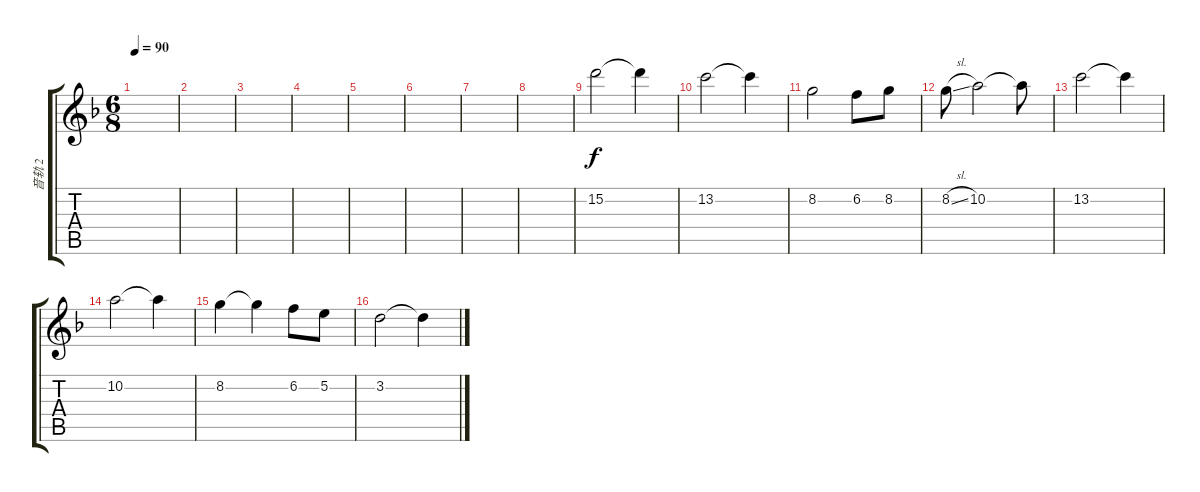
\track ("音轨 2" "音轨 2") {instrument acousticguitarsteel}
\staff {score tabs}
\tuning (E4 B3 G3 D3 A2 E2) {hide}
\ts (6 8)
\tempo 90
\clef g2
\ks dminor
|
|
|
|
|
|
|
|
15.2.2 15.2{t}.4 |
13.2.2 13.2{t}.4 |
8.2.2 6.2.8 8.2.8 |
8.2{sl}.8 10.2.2 10.2{t}.8 |
13.2.2 13.2{t}.4 |
10.2.2 10.2{t}.4 |
8.2.4 8.2{t}.4 6.2.8 5.2.8 |
3.2.2 3.2{t}.4
